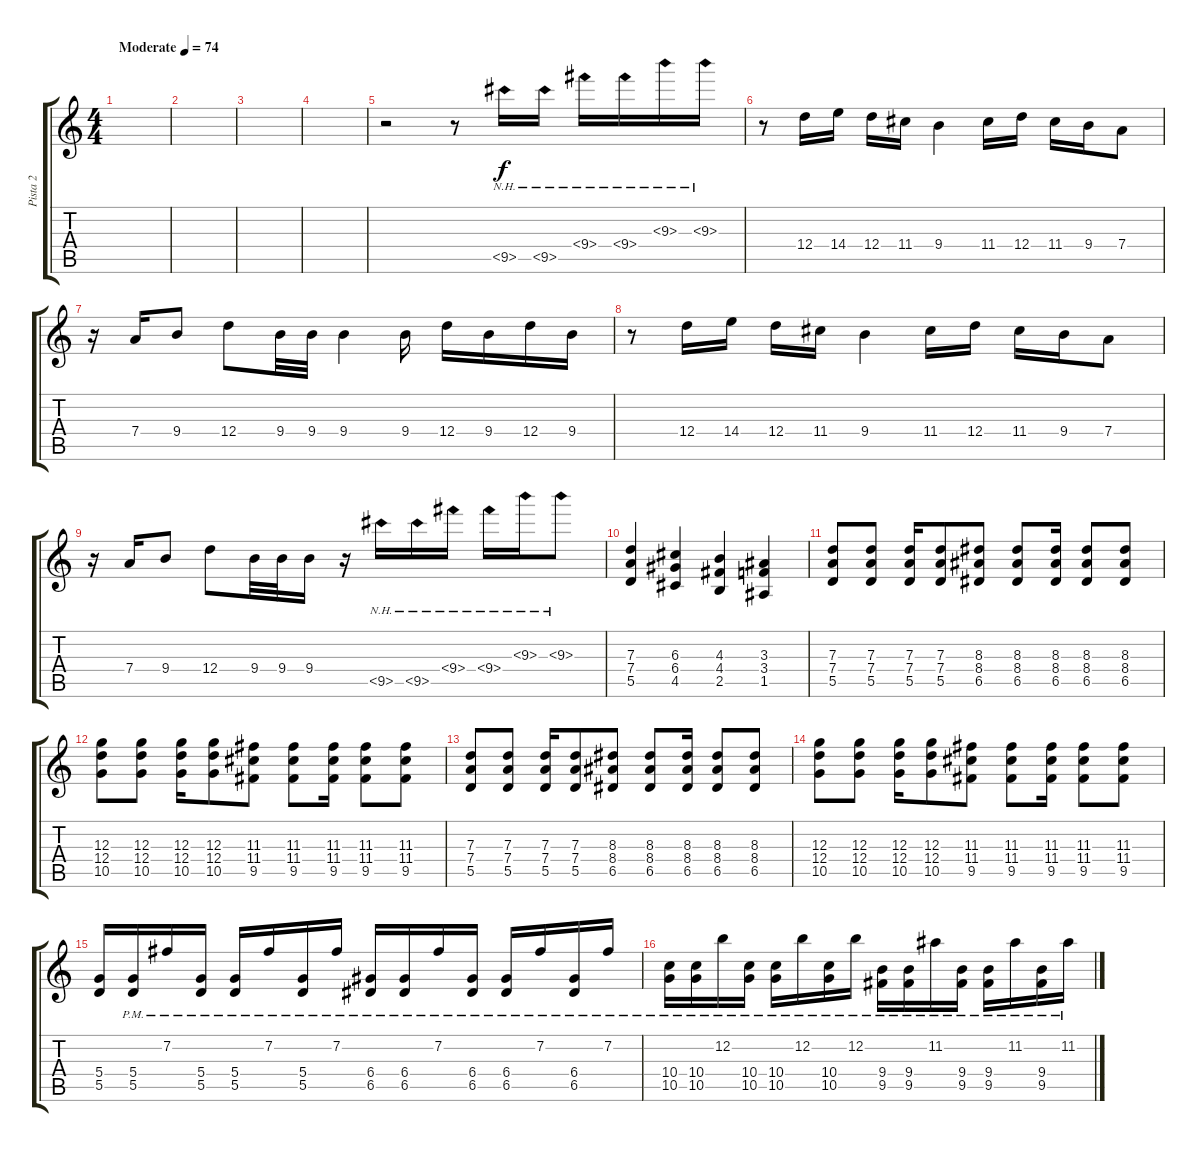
\track ("Pista 2" "Pista 2") {instrument distortionguitar}
\staff {score tabs}
\tuning (E4 B3 G3 D3 A2 E2) {hide}
\ts (4 4)
\tempo (74 "Moderate")
\clef g2
\ks c
|
|
|
|
r.2 r.8 9.5{nh}.16 9.5{nh}.16 9.4{nh}.16 9.4{nh}.16 9.3{nh}.16 9.3{nh}.16 |
r.8 12.4.16 14.4.16 12.4.16 11.4.16 9.4.4 11.4.16 12.4.16 11.4.16 9.4.16 7.4.8 |
r.16 7.4.16 9.4.8 12.4.8 9.4.32 9.4.32 9.4.4 9.4.16 12.4.16 9.4.16 12.4.16 9.4.16 |
r.8 12.4.16 14.4.16 12.4.16 11.4.16 9.4.4 11.4.16 12.4.16 11.4.16 9.4.16 7.4.8 |
r.16 7.4.16 9.4.8 12.4.8 9.4.32 9.4.32 9.4.16 r.16 9.5{nh}.16 9.5{nh}.16 9.4{nh}.16 9.4{nh}.16 9.3{nh}.16 9.3{nh}.8 |
(7.3 7.4 5.5).4 (6.3 6.4 4.5).4 (4.3 4.4 2.5).4 (3.3 3.4 1.5).4 |
(7.3 7.4 5.5).8 (7.3 7.4 5.5).8 (7.3 7.4 5.5).16 (7.3 7.4 5.5).8 (8.3 8.4 6.5).8 (8.3 8.4 6.5).8 (8.3 8.4 6.5).16 (8.3 8.4 6.5).8 (8.3 8.4 6.5).8 |
(12.3 12.4 10.5).8 (12.3 12.4 10.5).8 (12.3 12.4 10.5).16 (12.3 12.4 10.5).8 (11.3 11.4 9.5).8 (11.3 11.4 9.5).8 (11.3 11.4 9.5).16 (11.3 11.4 9.5).8 (11.3 11.4 9.5).8 |
(7.3 7.4 5.5).8 (7.3 7.4 5.5).8 (7.3 7.4 5.5).16 (7.3 7.4 5.5).8 (8.3 8.4 6.5).8 (8.3 8.4 6.5).8 (8.3 8.4 6.5).16 (8.3 8.4 6.5).8 (8.3 8.4 6.5).8 |
(12.3 12.4 10.5).8 (12.3 12.4 10.5).8 (12.3 12.4 10.5).16 (12.3 12.4 10.5).8 (11.3 11.4 9.5).8 (11.3 11.4 9.5).8 (11.3 11.4 9.5).16 (11.3 11.4 9.5).8 (11.3 11.4 9.5).8 |
(5.4 5.5).16 (5.4{pm} 5.5{pm}).16 7.2{pm}.16 (5.4{pm} 5.5{pm}).16 (5.4{pm} 5.5{pm}).16 7.2{pm}.16 (5.4{pm} 5.5{pm}).16 7.2{pm}.16 (6.4{pm} 6.5{pm}).16 (6.4{pm} 6.5{pm}).16 7.2{pm}.16 (6.4{pm} 6.5{pm}).16 (6.4{pm} 6.5{pm}).16 7.2{pm}.16 (6.4{pm} 6.5{pm}).16 7.2{pm}.16 |
(10.4{pm} 10.5{pm}).16 (10.4{pm} 10.5{pm}).16 12.2{pm}.16 (10.4{pm} 10.5{pm}).16 (10.4{pm} 10.5{pm}).16 12.2{pm}.16 (10.4{pm} 10.5{pm}).16 12.2{pm}.16 (9.4{pm} 9.5{pm}).16 (9.4{pm} 9.5{pm}).16 11.2{pm}.16 (9.4{pm} 9.5{pm}).16 (9.4{pm} 9.5{pm}).16 11.2{pm}.16 (9.4{pm} 9.5{pm}).16 11.2{pm}.16
